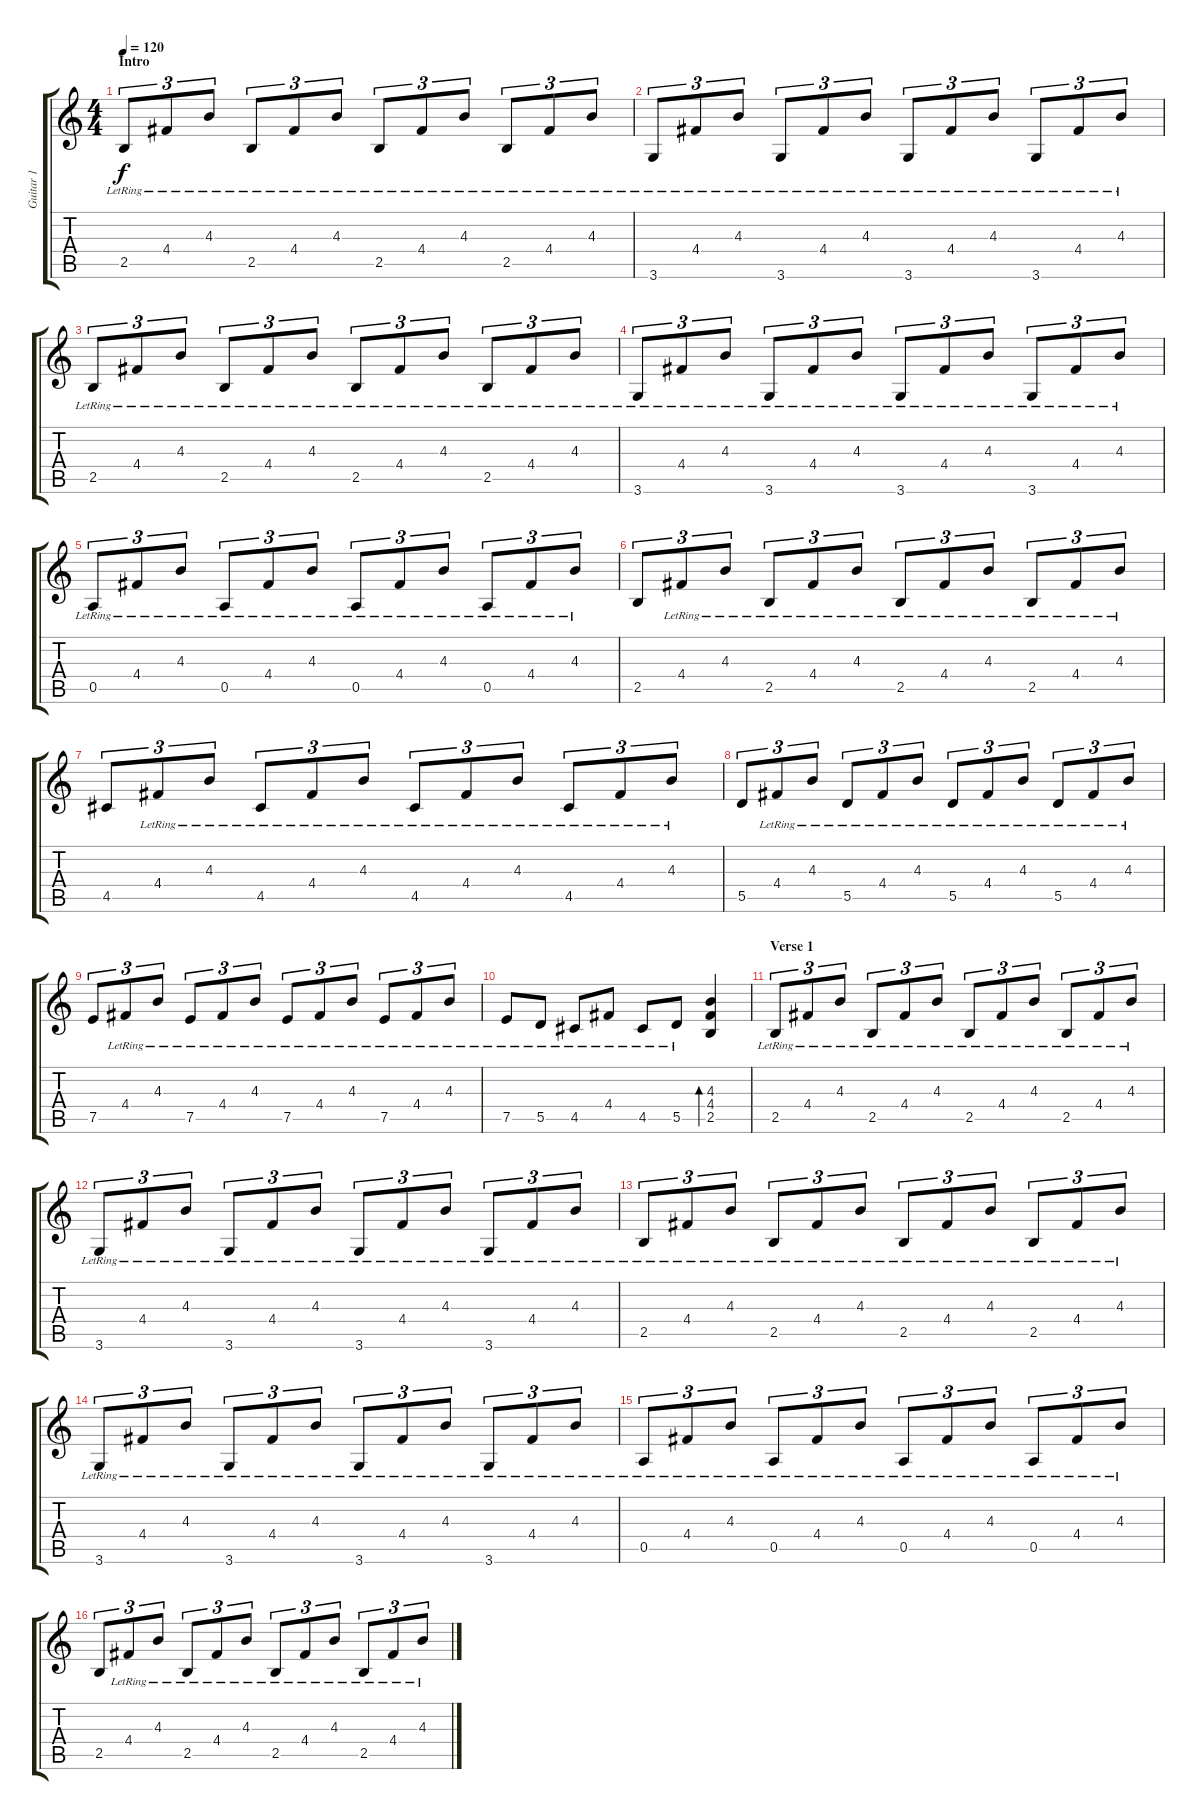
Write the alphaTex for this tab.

\track ("Guitar 1" "Guitar 1") {instrument electricguitarjazz}
\staff {score tabs}
\tuning (E4 B3 G3 D3 A2 E2) {hide}
\ts (4 4)
\section ("" "Intro")
\tempo 120
\clef g2
\ks c
2.5{lr}.8{tu (3 2) dy f instrument electricguitarjazz} 4.4{lr}.8{tu (3 2)} 4.3{lr}.8{tu (3 2)} 2.5{lr}.8{tu (3 2)} 4.4{lr}.8{tu (3 2)} 4.3{lr}.8{tu (3 2)} 2.5{lr}.8{tu (3 2)} 4.4{lr}.8{tu (3 2)} 4.3{lr}.8{tu (3 2)} 2.5{lr}.8{tu (3 2)} 4.4{lr}.8{tu (3 2)} 4.3{lr}.8{tu (3 2)} |
3.6{lr}.8{tu (3 2)} 4.4{lr}.8{tu (3 2)} 4.3{lr}.8{tu (3 2)} 3.6{lr}.8{tu (3 2)} 4.4{lr}.8{tu (3 2)} 4.3{lr}.8{tu (3 2)} 3.6{lr}.8{tu (3 2)} 4.4{lr}.8{tu (3 2)} 4.3{lr}.8{tu (3 2)} 3.6{lr}.8{tu (3 2)} 4.4{lr}.8{tu (3 2)} 4.3{lr}.8{tu (3 2)} |
2.5{lr}.8{tu (3 2)} 4.4{lr}.8{tu (3 2)} 4.3{lr}.8{tu (3 2)} 2.5{lr}.8{tu (3 2)} 4.4{lr}.8{tu (3 2)} 4.3{lr}.8{tu (3 2)} 2.5{lr}.8{tu (3 2)} 4.4{lr}.8{tu (3 2)} 4.3{lr}.8{tu (3 2)} 2.5{lr}.8{tu (3 2)} 4.4{lr}.8{tu (3 2)} 4.3{lr}.8{tu (3 2)} |
3.6{lr}.8{tu (3 2)} 4.4{lr}.8{tu (3 2)} 4.3{lr}.8{tu (3 2)} 3.6{lr}.8{tu (3 2)} 4.4{lr}.8{tu (3 2)} 4.3{lr}.8{tu (3 2)} 3.6{lr}.8{tu (3 2)} 4.4{lr}.8{tu (3 2)} 4.3{lr}.8{tu (3 2)} 3.6{lr}.8{tu (3 2)} 4.4{lr}.8{tu (3 2)} 4.3{lr}.8{tu (3 2)} |
0.5{lr}.8{tu (3 2)} 4.4{lr}.8{tu (3 2)} 4.3{lr}.8{tu (3 2)} 0.5{lr}.8{tu (3 2)} 4.4{lr}.8{tu (3 2)} 4.3{lr}.8{tu (3 2)} 0.5{lr}.8{tu (3 2)} 4.4{lr}.8{tu (3 2)} 4.3{lr}.8{tu (3 2)} 0.5{lr}.8{tu (3 2)} 4.4{lr}.8{tu (3 2)} 4.3{lr}.8{tu (3 2)} |
2.5.8{tu (3 2)} 4.4{lr}.8{tu (3 2)} 4.3{lr}.8{tu (3 2)} 2.5{lr}.8{tu (3 2)} 4.4{lr}.8{tu (3 2)} 4.3{lr}.8{tu (3 2)} 2.5{lr}.8{tu (3 2)} 4.4{lr}.8{tu (3 2)} 4.3{lr}.8{tu (3 2)} 2.5{lr}.8{tu (3 2)} 4.4{lr}.8{tu (3 2)} 4.3{lr}.8{tu (3 2)} |
4.5.8{tu (3 2)} 4.4{lr}.8{tu (3 2)} 4.3{lr}.8{tu (3 2)} 4.5{lr}.8{tu (3 2)} 4.4{lr}.8{tu (3 2)} 4.3{lr}.8{tu (3 2)} 4.5{lr}.8{tu (3 2)} 4.4{lr}.8{tu (3 2)} 4.3{lr}.8{tu (3 2)} 4.5{lr}.8{tu (3 2)} 4.4{lr}.8{tu (3 2)} 4.3{lr}.8{tu (3 2)} |
5.5.8{tu (3 2)} 4.4{lr}.8{tu (3 2)} 4.3{lr}.8{tu (3 2)} 5.5{lr}.8{tu (3 2)} 4.4{lr}.8{tu (3 2)} 4.3{lr}.8{tu (3 2)} 5.5{lr}.8{tu (3 2)} 4.4{lr}.8{tu (3 2)} 4.3{lr}.8{tu (3 2)} 5.5{lr}.8{tu (3 2)} 4.4{lr}.8{tu (3 2)} 4.3{lr}.8{tu (3 2)} |
7.5.8{tu (3 2)} 4.4{lr}.8{tu (3 2)} 4.3{lr}.8{tu (3 2)} 7.5{lr}.8{tu (3 2)} 4.4{lr}.8{tu (3 2)} 4.3{lr}.8{tu (3 2)} 7.5{lr}.8{tu (3 2)} 4.4{lr}.8{tu (3 2)} 4.3{lr}.8{tu (3 2)} 7.5{lr}.8{tu (3 2)} 4.4{lr}.8{tu (3 2)} 4.3{lr}.8{tu (3 2)} |
7.5{lr}.8 5.5{lr}.8 4.5{lr}.8 4.4{lr}.8 4.5{lr}.8 5.5{lr}.8 (4.3 4.4 2.5).4{bd 120} |
\section ("" "Verse 1")
2.5{lr}.8{tu (3 2)} 4.4{lr}.8{tu (3 2)} 4.3{lr}.8{tu (3 2)} 2.5{lr}.8{tu (3 2)} 4.4{lr}.8{tu (3 2)} 4.3{lr}.8{tu (3 2)} 2.5{lr}.8{tu (3 2)} 4.4{lr}.8{tu (3 2)} 4.3{lr}.8{tu (3 2)} 2.5{lr}.8{tu (3 2)} 4.4{lr}.8{tu (3 2)} 4.3{lr}.8{tu (3 2)} |
3.6{lr}.8{tu (3 2)} 4.4{lr}.8{tu (3 2)} 4.3{lr}.8{tu (3 2)} 3.6{lr}.8{tu (3 2)} 4.4{lr}.8{tu (3 2)} 4.3{lr}.8{tu (3 2)} 3.6{lr}.8{tu (3 2)} 4.4{lr}.8{tu (3 2)} 4.3{lr}.8{tu (3 2)} 3.6{lr}.8{tu (3 2)} 4.4{lr}.8{tu (3 2)} 4.3{lr}.8{tu (3 2)} |
2.5{lr}.8{tu (3 2)} 4.4{lr}.8{tu (3 2)} 4.3{lr}.8{tu (3 2)} 2.5{lr}.8{tu (3 2)} 4.4{lr}.8{tu (3 2)} 4.3{lr}.8{tu (3 2)} 2.5{lr}.8{tu (3 2)} 4.4{lr}.8{tu (3 2)} 4.3{lr}.8{tu (3 2)} 2.5{lr}.8{tu (3 2)} 4.4{lr}.8{tu (3 2)} 4.3{lr}.8{tu (3 2)} |
3.6{lr}.8{tu (3 2)} 4.4{lr}.8{tu (3 2)} 4.3{lr}.8{tu (3 2)} 3.6{lr}.8{tu (3 2)} 4.4{lr}.8{tu (3 2)} 4.3{lr}.8{tu (3 2)} 3.6{lr}.8{tu (3 2)} 4.4{lr}.8{tu (3 2)} 4.3{lr}.8{tu (3 2)} 3.6{lr}.8{tu (3 2)} 4.4{lr}.8{tu (3 2)} 4.3{lr}.8{tu (3 2)} |
0.5{lr}.8{tu (3 2)} 4.4{lr}.8{tu (3 2)} 4.3{lr}.8{tu (3 2)} 0.5{lr}.8{tu (3 2)} 4.4{lr}.8{tu (3 2)} 4.3{lr}.8{tu (3 2)} 0.5{lr}.8{tu (3 2)} 4.4{lr}.8{tu (3 2)} 4.3{lr}.8{tu (3 2)} 0.5{lr}.8{tu (3 2)} 4.4{lr}.8{tu (3 2)} 4.3{lr}.8{tu (3 2)} |
2.5.8{tu (3 2)} 4.4{lr}.8{tu (3 2)} 4.3{lr}.8{tu (3 2)} 2.5{lr}.8{tu (3 2)} 4.4{lr}.8{tu (3 2)} 4.3{lr}.8{tu (3 2)} 2.5{lr}.8{tu (3 2)} 4.4{lr}.8{tu (3 2)} 4.3{lr}.8{tu (3 2)} 2.5{lr}.8{tu (3 2)} 4.4{lr}.8{tu (3 2)} 4.3{lr}.8{tu (3 2)}
